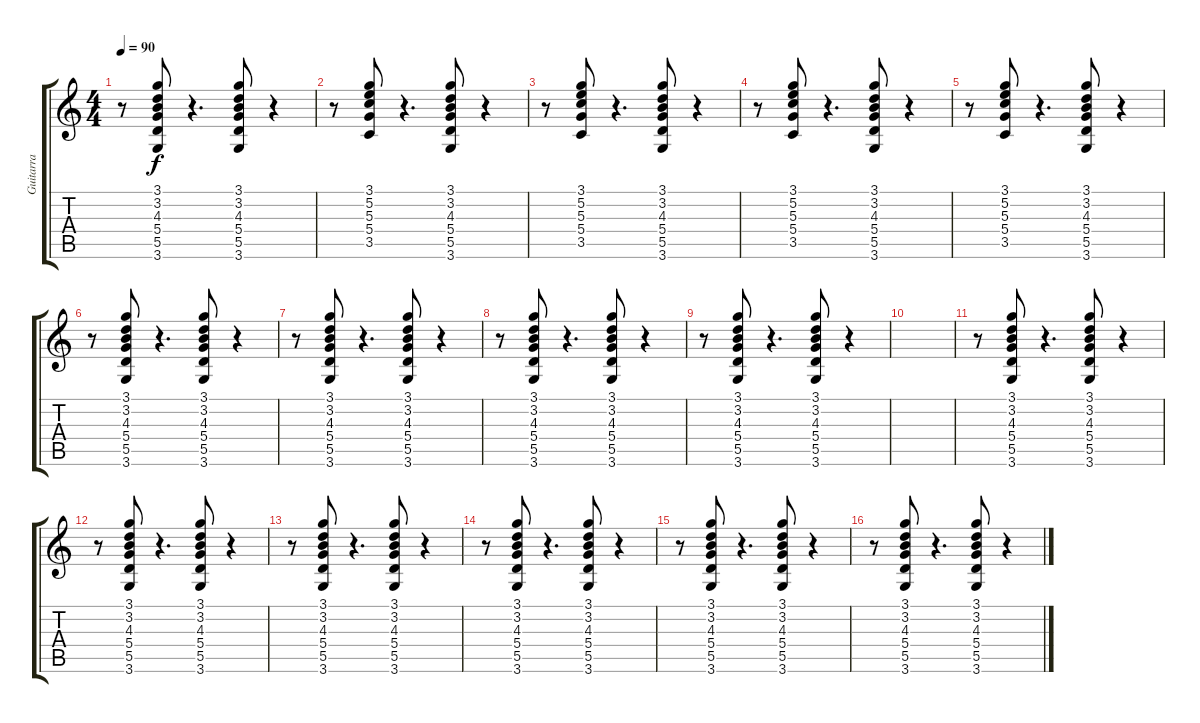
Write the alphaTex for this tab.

\track ("Guitarra" "Guitarra") {instrument electricguitarclean}
\staff {score tabs}
\tuning (E4 B3 G3 D3 A2 E2) {hide}
\ts (4 4)
\tempo 90
\clef g2
\ks c
r.8{dy f} (3.1 3.2 4.3 5.4 5.5 3.6).8 r.4{d} (3.1 3.2 4.3 5.4 5.5 3.6).8 r.4 |
r.8 (3.1 5.2 5.3 5.4 3.5).8 r.4{d} (3.1 3.2 4.3 5.4 5.5 3.6).8 r.4 |
r.8 (3.1 5.2 5.3 5.4 3.5).8 r.4{d} (3.1 3.2 4.3 5.4 5.5 3.6).8 r.4 |
r.8 (3.1 5.2 5.3 5.4 3.5).8 r.4{d} (3.1 3.2 4.3 5.4 5.5 3.6).8 r.4 |
r.8 (3.1 5.2 5.3 5.4 3.5).8 r.4{d} (3.1 3.2 4.3 5.4 5.5 3.6).8 r.4 |
r.8 (3.1 3.2 4.3 5.4 5.5 3.6).8 r.4{d} (3.1 3.2 4.3 5.4 5.5 3.6).8 r.4 |
r.8 (3.1 3.2 4.3 5.4 5.5 3.6).8 r.4{d} (3.1 3.2 4.3 5.4 5.5 3.6).8 r.4 |
r.8 (3.1 3.2 4.3 5.4 5.5 3.6).8 r.4{d} (3.1 3.2 4.3 5.4 5.5 3.6).8 r.4 |
r.8 (3.1 3.2 4.3 5.4 5.5 3.6).8 r.4{d} (3.1 3.2 4.3 5.4 5.5 3.6).8 r.4 |
|
r.8 (3.1 3.2 4.3 5.4 5.5 3.6).8 r.4{d} (3.1 3.2 4.3 5.4 5.5 3.6).8 r.4 |
r.8 (3.1 3.2 4.3 5.4 5.5 3.6).8 r.4{d} (3.1 3.2 4.3 5.4 5.5 3.6).8 r.4 |
r.8 (3.1 3.2 4.3 5.4 5.5 3.6).8 r.4{d} (3.1 3.2 4.3 5.4 5.5 3.6).8 r.4 |
r.8 (3.1 3.2 4.3 5.4 5.5 3.6).8 r.4{d} (3.1 3.2 4.3 5.4 5.5 3.6).8 r.4 |
r.8 (3.1 3.2 4.3 5.4 5.5 3.6).8 r.4{d} (3.1 3.2 4.3 5.4 5.5 3.6).8 r.4 |
r.8 (3.1 3.2 4.3 5.4 5.5 3.6).8 r.4{d} (3.1 3.2 4.3 5.4 5.5 3.6).8 r.4
